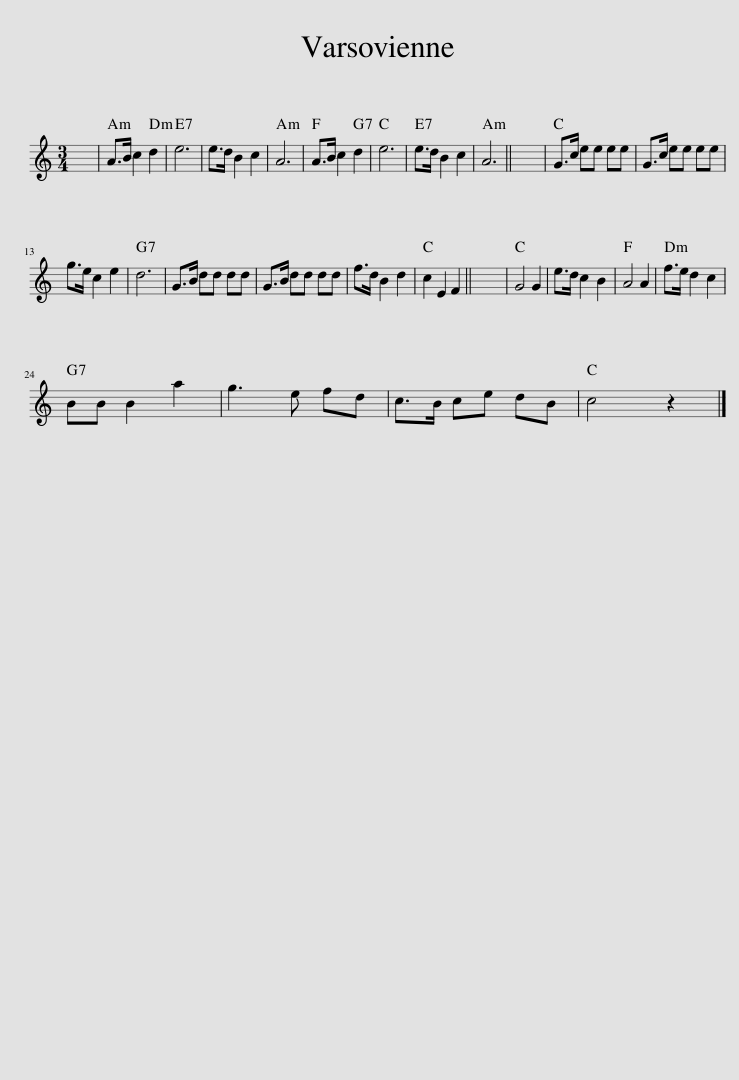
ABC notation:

X:1
L:1/8
M:3/4
I:linebreak $
K:C
V:1 treble
V:1
 x6 | A>B c2 d2 | e6 | e>d B2 c2 | A6 | %5
 A>B c2 d2 | e6 | e>d B2 c2 | A6 || x6 | %10
 G>c ee ee | G>c ee ee |$ g>e c2 e2 | d6 | G>B dd dd | %15
 G>B dd dd | f>d B2 d2 | c2 E2 F2 || x6 | G4 G2 | %20
 e>d c2 B2 | A4 A2 | f>e d2 c2 |$ BB B2 a2 | g3 e fd | %25
 c>B ce dB | c4 z2 |] %27
